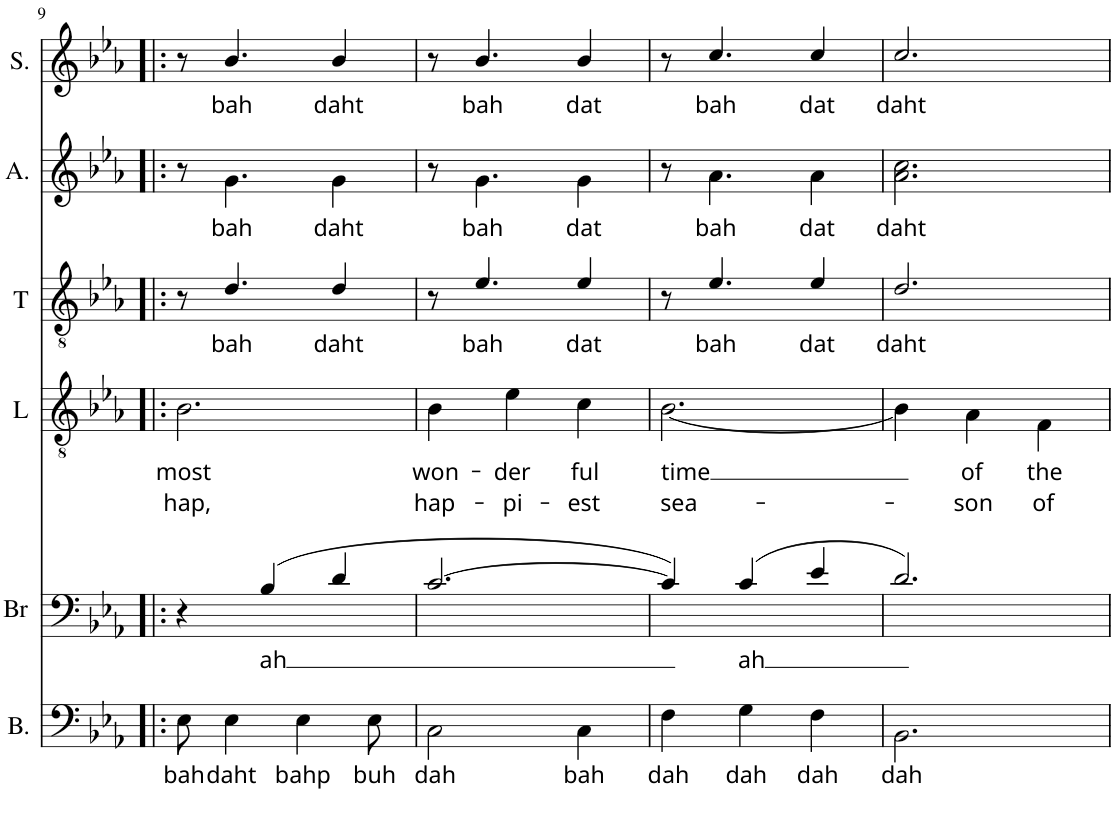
**kern	**text	**kern	**text	**kern	**text	**text	**kern	**text	**kern	**text	**kern	**text
*part6	*part6	*part5	*part5	*part4	*part4	*part4	*part3	*part3	*part2	*part2	*part1	*part1
*staff6	*staff6	*staff5	*staff5	*staff4	*staff4	*staff4	*staff3	*staff3	*staff2	*staff2	*staff1	*staff1
*I"Bass	*	*I"Baritone	*	*I"Lead	*	*	*I"Tenor	*	*I"Alto	*	*I"Soprano	*
*I'B.	*	*I'Br	*	*I'L	*	*	*I'T	*	*I'A.	*	*I'S.	*
!!LO:PB:g=z
*clefF4	*	*clefF4	*	*clefGv2	*	*	*clefGv2	*	*clefG2	*	*clefG2	*
*k[b-e-a-]	*	*k[b-e-a-]	*	*k[b-e-a-]	*	*	*k[b-e-a-]	*	*k[b-e-a-]	*	*k[b-e-a-]	*
*M3/4	*	*M3/4	*	*M3/4	*	*	*M3/4	*	*M3/4	*	*M3/4	*
=9!|:	=9!|:	=9!|:	=9!|:	=9!|:	=9!|:	=9!|:	=9!|:	=9!|:	=9!|:	=9!|:	=9!|:	=9!|:
!	!LO:LY:b	!	!	!	!LO:LY:b	!LO:LY:b	!	!	!	!	!	!
8E-\	bah	4r	.	2.B-\	most	hap,	8r	.	8r	.	8r	.
!	!LO:LY:b	!	!	!	!	!	!	!LO:LY:b	!	!LO:LY:b	!	!LO:LY:b
4E-\	daht	.	.	.	.	.	4.d/	bah	4.g\	bah	4.b-/	bah
!	!	!	!LO:LY:b	!	!	!	!	!	!	!	!	!
.	.	(>4B-/	ah	.	.	.	.	.	.	.	.	.
!	!LO:LY:b	!	!	!	!	!	!	!	!	!	!	!
4E-\	bahp	.	.	.	.	.	.	.	.	.	.	.
!	!	!	!	!	!	!	!	!LO:LY:b	!	!LO:LY:b	!	!LO:LY:b
.	.	4d/	.	.	.	.	4d/	daht	4g\	daht	4b-/	daht
!	!LO:LY:b	!	!	!	!	!	!	!	!	!	!	!
8E-\	buh	.	.	.	.	.	.	.	.	.	.	.
=10	=10	=10	=10	=10	=10	=10	=10	=10	=10	=10	=10	=10
!	!LO:LY:b	!	!	!	!LO:LY:b	!LO:LY:b	!	!	!	!	!	!
2C\	dah	[>2.c/	.	4B-\	won-	hap-	8r	.	8r	.	8r	.
!	!	!	!	!	!	!	!	!LO:LY:b	!	!LO:LY:b	!	!LO:LY:b
.	.	.	.	.	.	.	4.e-/	bah	4.g\	bah	4.b-/	bah
!	!	!	!	!	!LO:LY:b	!LO:LY:b	!	!	!	!	!	!
.	.	.	.	4e-\	-der	-pi-	.	.	.	.	.	.
!	!LO:LY:b	!	!	!	!LO:LY:b	!LO:LY:b	!	!LO:LY:b	!	!LO:LY:b	!	!LO:LY:b
4C\	bah	.	.	4c\	ful	-est	4e-/	dat	4g\	dat	4b-/	dat
=11	=11	=11	=11	=11	=11	=11	=11	=11	=11	=11	=11	=11
!	!LO:LY:b	!	!	!	!LO:LY:b	!LO:LY:b	!	!	!	!	!	!
4F\	dah	4c/])	.	[<2.B-\	time	sea-	8r	.	8r	.	8r	.
!	!	!	!	!	!	!	!	!LO:LY:b	!	!LO:LY:b	!	!LO:LY:b
.	.	.	.	.	.	.	4.e-/	bah	4.a-\	bah	4.cc/	bah
!	!LO:LY:b	!	!LO:LY:b	!	!	!	!	!	!	!	!	!
4G\	dah	(>4c/	ah	.	.	.	.	.	.	.	.	.
!	!LO:LY:b	!	!	!	!	!	!	!LO:LY:b	!	!LO:LY:b	!	!LO:LY:b
4F\	dah	4e-/	.	.	.	.	4e-/	dat	4a-\	dat	4cc/	dat
=12	=12	=12	=12	=12	=12	=12	=12	=12	=12	=12	=12	=12
!	!LO:LY:b	!	!	!	!	!	!	!LO:LY:b	!	!LO:LY:b	!	!LO:LY:b
2.BB-\	dah	2.d/)	.	4B-\]	.	.	2.d/	daht	2.a-\ 2.cc\	daht	2.cc/	daht
!	!	!	!	!	!LO:LY:b	!LO:LY:b	!	!	!	!	!	!
.	.	.	.	4A-\	of	-son	.	.	.	.	.	.
!	!	!	!	!	!LO:LY:b	!LO:LY:b	!	!	!	!	!	!
.	.	.	.	4F\	the	of	.	.	.	.	.	.
=	=	=	=	=	=	=	=	=	=	=	=	=
*-	*-	*-	*-	*-	*-	*-	*-	*-	*-	*-	*-	*-
